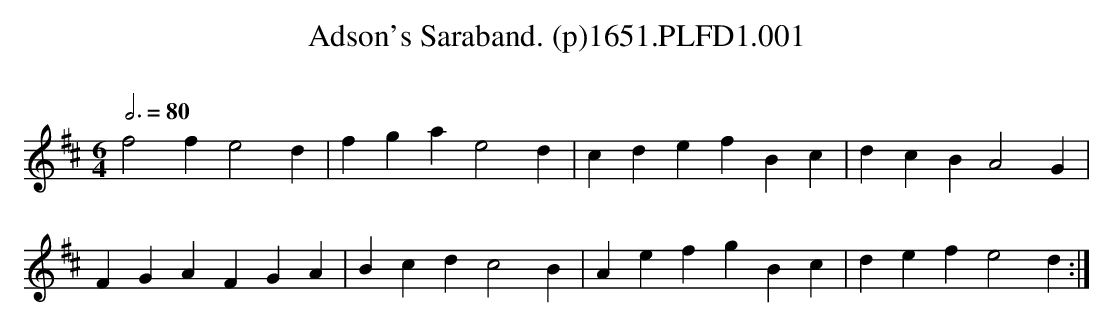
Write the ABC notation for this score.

X:1
T:Adson's Saraband. (p)1651.PLFD1.001
M:6/4
L:1/4
Q:3/4=80
O:
K:D
f2f e2d|fga e2d| cde fBc|dcB A2G|
FGA FGA|Bcd c2B|Aef gBc|defe2d:|
